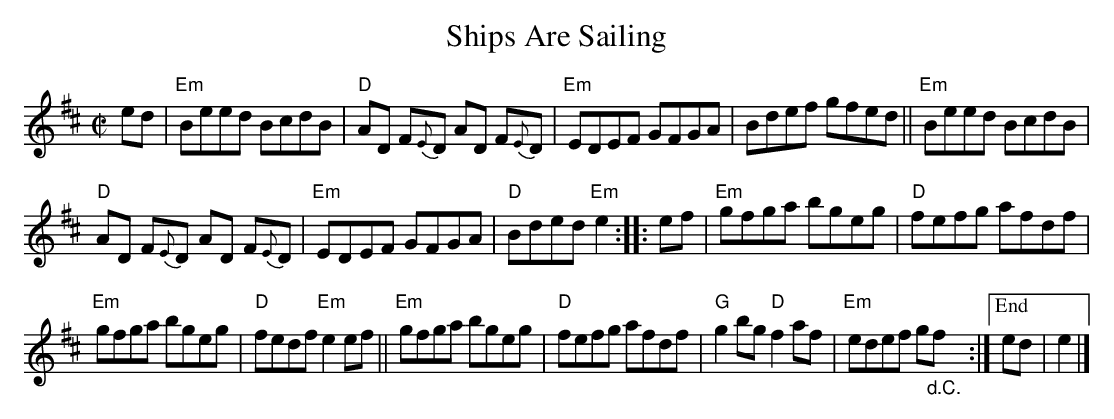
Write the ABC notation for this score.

X:1
T: Ships Are Sailing
M: C|
L: 1/8
K: Edor
ed |\
"Em"Beed BcdB | "D"AD F{E}D AD F{E}D | "Em"EDEF GFGA | Bdef gfed || "Em"Beed BcdB |
"D"AD F{E}D AD F{E}D | "Em"EDEF GFGA | "D"Bded "Em"e2 :: ef | "Em"gfga bgeg | "D"fefg afdf |
"Em"gfga bgeg | "D"fedf "Em"e2ef || "Em"gfga bgeg | "D"fefg afdf | "G"g2bg "D"f2af | "Em"edef g"_d.C."f :|["End" ed | e2 |]
